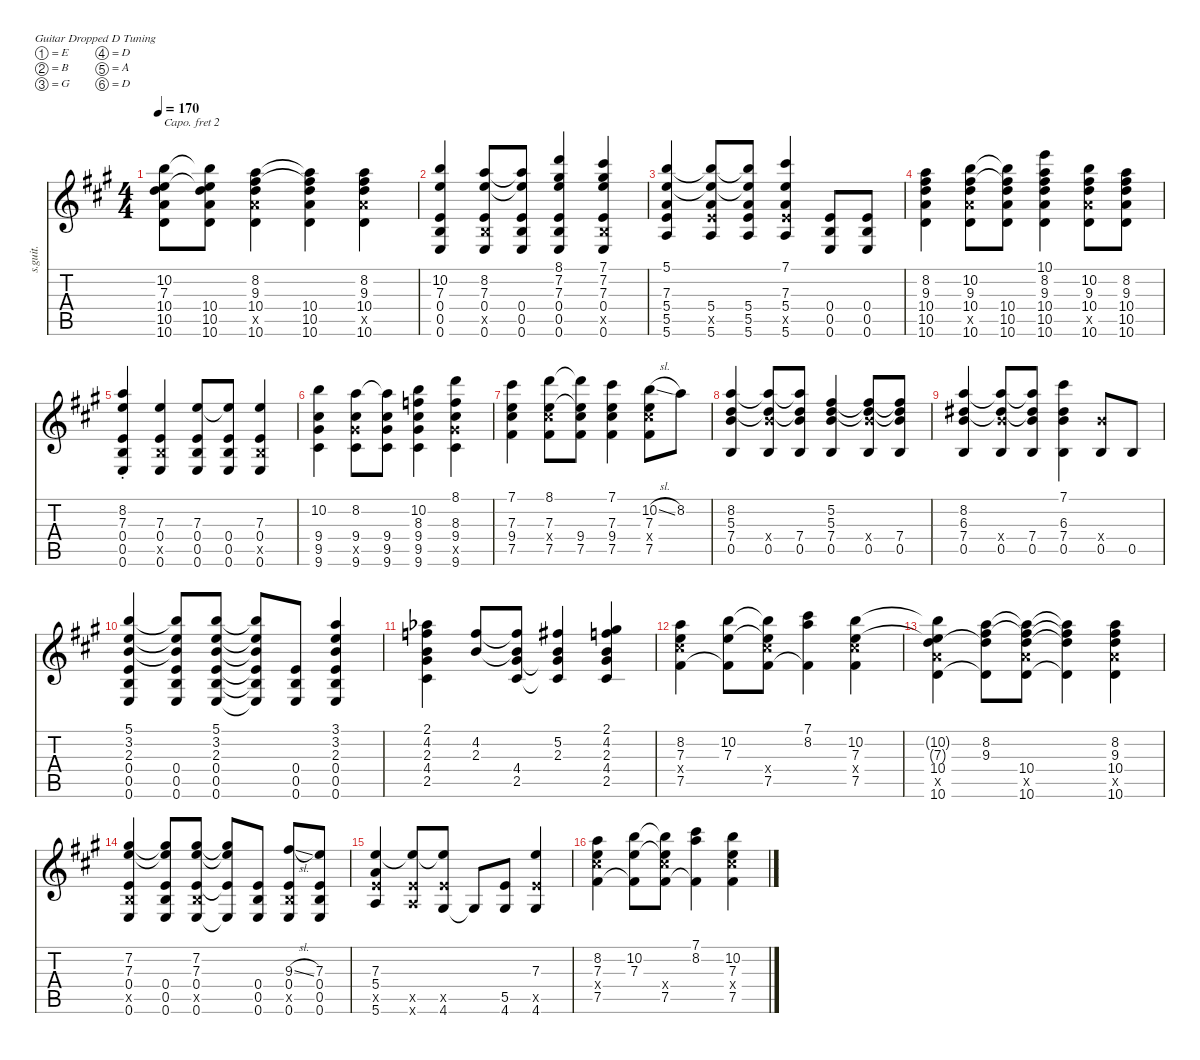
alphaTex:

\defaultSystemsLayout 4
\hideDynamics
\bracketExtendMode nobrackets
\track ("Steel Guitar" "s.guit.") {instrument acousticguitarsteel}
\staff {score tabs}
\capo 2
\tuning (E4 B3 G3 D3 A2 D2)
\ts (4 4)
\tempo 170
\clef g2
\ks a
(10.6{acc forcenatural} 10.5{acc forcenatural} 10.4{acc forcenatural} 10.2{t acc forcenatural} 7.3{t acc forcenatural}).8{dy mf beam Down} (10.4{acc forcenatural} 10.5{acc forcenatural} 10.6{acc forcenatural} 10.2{t acc forcenatural} 7.3{t acc forcenatural}).8{beam Down} (8.2{acc forcenatural} 9.3{acc #} 10.4{acc forcenatural} 10.5{x acc forcenatural} 10.6{acc forcenatural}).4{beam Down} (10.6{acc forcenatural} 10.5{acc forcenatural} 10.4{acc forcenatural} 9.3{t acc #} 8.2{t acc forcenatural}).4{beam Down} (8.2{acc forcenatural} 9.3{acc #} 10.4{acc forcenatural} 10.5{x acc forcenatural} 10.6{acc forcenatural}).4{beam Down} |
(0.6{acc forcenatural} 0.5{acc forcenatural} 0.4{acc forcenatural} 7.3{acc forcenatural} 10.2{acc forcenatural}).4{beam Up} (0.4{acc forcenatural} 0.5{x acc forcenatural} 0.6{acc forcenatural} 8.2{acc forcenatural} 7.3{acc forcenatural}).8{beam Up} (0.4{acc forcenatural} 0.5{acc forcenatural} 0.6{acc forcenatural} 8.2{t acc forcenatural} 7.3{t acc forcenatural}).8{beam Up} (0.6{acc forcenatural} 0.5{acc forcenatural} 0.4{acc forcenatural} 7.2{acc #} 7.3{acc forcenatural} 8.1{acc forcenatural}).4{beam Up} (0.4{acc forcenatural} 0.6{acc forcenatural} 0.5{x acc forcenatural} 7.3{acc forcenatural} 7.2{acc #} 7.1{acc #}).4{beam Up} |
(5.6{acc forcenatural} 5.5{acc forcenatural} 5.4{acc forcenatural} 5.1{acc forcenatural} 7.3{acc forcenatural}).4{beam Up} (5.6{acc forcenatural} 5.5{x acc forcenatural} 5.4{acc forcenatural} 7.3{t acc forcenatural} 5.1{t acc forcenatural}).8{beam Up} (5.6{acc forcenatural} 5.5{acc forcenatural} 5.4{acc forcenatural} 7.3{t acc forcenatural} 5.1{t acc forcenatural}).8{beam Up} (5.6{acc forcenatural} 5.5{x acc forcenatural} 5.4{acc forcenatural} 7.3{acc forcenatural} 7.1{acc #}).4{beam Up} (0.6{acc forcenatural} 0.5{acc forcenatural} 0.4{acc forcenatural}).8{beam Up} (0.4{acc forcenatural} 0.5{acc forcenatural} 0.6{acc forcenatural}).8{beam Up} |
(10.6{acc forcenatural} 10.5{acc forcenatural} 10.4{acc forcenatural} 9.3{acc #} 8.2{acc forcenatural}).4{beam Down} (10.2{acc forcenatural} 9.3{acc #} 10.4{acc forcenatural} 10.5{x acc forcenatural} 10.6{acc forcenatural}).8{beam Down} (10.4{acc forcenatural} 10.5{acc forcenatural} 10.6{acc forcenatural} 9.3{t acc #} 10.2{t acc forcenatural}).8{beam Down} (10.1{acc forcenatural} 8.2{acc forcenatural} 9.3{acc #} 10.4{acc forcenatural} 10.5{acc forcenatural} 10.6{acc forcenatural}).4{beam Down} (10.2{acc forcenatural} 9.3{acc #} 10.6{acc forcenatural} 10.5{x acc forcenatural} 10.4{acc forcenatural}).8{beam Down} (8.2{acc forcenatural} 9.3{acc #} 10.4{acc forcenatural} 10.5{acc forcenatural} 10.6{acc forcenatural}).8{beam Down} |
(8.2{st acc forcenatural} 7.3{st acc forcenatural} 0.4{acc forcenatural} 0.5{acc forcenatural} 0.6{acc forcenatural}).4{beam Up} (7.3{acc forcenatural} 0.6{acc forcenatural} 0.5{x acc forcenatural} 0.4{acc forcenatural}).4{beam Up} (7.3{acc forcenatural} 0.4{acc forcenatural} 0.5{acc forcenatural} 0.6{acc forcenatural}).8{beam Up} (7.3{t acc forcenatural} 0.6{acc forcenatural} 0.5{acc forcenatural} 0.4{acc forcenatural}).8{beam Up} (7.3{acc forcenatural} 0.6{acc forcenatural} 0.5{x acc forcenatural} 0.4{acc forcenatural}).4{beam Up} |
(9.6{acc #} 9.5{acc #} 9.4{acc #} 10.2{acc forcenatural}).4{beam Down} (8.2{acc forcenatural} 9.4{acc #} 9.5{x acc #} 9.6{acc #}).8{beam Down} (9.6{acc #} 9.5{acc #} 9.4{acc #} 8.2{t acc forcenatural}).8{beam Down} (9.6{acc #} 9.5{acc #} 9.4{acc #} 8.3{acc forcenatural} 10.2{acc forcenatural}).4{beam Down} (8.1{acc forcenatural} 8.3{acc forcenatural} 9.4{acc #} 9.5{x acc #} 9.6{acc #}).4{beam Down} |
(7.5{acc #} 9.4{acc #} 7.1{acc #} 7.3{acc forcenatural}).4{beam Down} (8.1{acc forcenatural} 7.5{acc #} 9.4{x acc #} 7.3{acc forcenatural}).8{beam Down} (7.5{acc #} 9.4{acc #} 7.3{t acc forcenatural} 8.1{t acc forcenatural}).8{beam Down} (7.1{acc #} 7.5{acc #} 9.4{acc #} 7.3{acc forcenatural}).4{beam Down} (10.2{sl acc forcenatural} 7.5{acc #} 9.4{x acc #} 7.3{acc forcenatural}).8{beam Down} 8.2{acc forcenatural}.8{beam Down} |
(8.2{acc forcenatural} 5.3{acc forcenatural} 7.4{acc forcenatural} 0.5{acc forcenatural}).4{beam Up} (0.5{acc forcenatural} 7.4{x acc forcenatural} 5.3{t acc forcenatural} 8.2{t acc forcenatural}).8{beam Up} (0.5{acc forcenatural} 7.4{acc forcenatural} 5.3{t acc forcenatural} 8.2{t acc forcenatural}).8{beam Up} (5.2{acc #} 5.3{acc forcenatural} 7.4{acc forcenatural} 0.5{acc forcenatural}).4{beam Up} (0.5{acc forcenatural} 7.4{x acc forcenatural} 5.3{t acc forcenatural} 5.2{t acc #}).8{beam Up} (0.5{acc forcenatural} 7.4{acc forcenatural} 5.3{t acc forcenatural} 5.2{t acc #}).8{beam Up} |
(8.2{acc forcenatural} 6.3{acc #} 7.4{acc forcenatural} 0.5{acc forcenatural}).4{beam Up} (0.5{acc forcenatural} 7.4{x acc forcenatural} 6.3{t acc #} 8.2{t acc forcenatural}).8{beam Up} (0.5{acc forcenatural} 7.4{acc forcenatural} 6.3{t acc #} 8.2{t acc forcenatural}).8{beam Up} (6.3{acc #} 7.4{acc forcenatural} 0.5{acc forcenatural} 7.1{acc #}).4{beam Down} (0.5{acc forcenatural} 7.4{x acc forcenatural}).8{beam Up} 0.5{acc forcenatural}.8{beam Up} |
(5.1{acc forcenatural} 3.2{acc forcenatural} 2.3{acc forcenatural} 0.4{acc forcenatural} 0.5{acc forcenatural} 0.6{acc forcenatural}).4{beam Up} (0.6{acc forcenatural} 0.5{acc forcenatural} 0.4{acc forcenatural} 5.1{t acc forcenatural} 3.2{t acc forcenatural} 2.3{t acc forcenatural}).8{beam Up} (0.6{acc forcenatural} 0.4{acc forcenatural} 0.5{acc forcenatural} 5.1{acc forcenatural} 3.2{acc forcenatural} 2.3{acc forcenatural}).8{beam Up} (0.6{t acc forcenatural} 0.5{t acc forcenatural} 0.4{t acc forcenatural} 2.3{t acc forcenatural} 3.2{t acc forcenatural} 5.1{t acc forcenatural}).8{beam Up} (0.6{acc forcenatural} 0.5{acc forcenatural} 0.4{acc forcenatural}).8{beam Up} (3.1{acc forcenatural} 3.2{acc forcenatural} 2.3{acc forcenatural} 0.4{acc forcenatural} 0.5{acc forcenatural} 0.6{acc forcenatural}).4{beam Up} |
(2.5{acc #} 4.4{acc #} 2.3{acc forcenatural} 4.2{acc forcenatural} 2.1{acc b}).4{beam Down} (4.2{acc forcenatural} 2.3{acc forcenatural}).8{beam Up} (2.5{acc #} 4.4{acc #} 2.3{t acc forcenatural} 4.2{t acc forcenatural}).8{beam Up} (2.3{acc forcenatural} 5.2{acc #} 2.5{t acc #} 4.4{t acc #}).4{beam Up} (2.1{acc #} 4.2{acc forcenatural} 2.3{acc forcenatural} 4.4{acc #} 2.5{acc #}).4{beam Up} |
(7.5{acc #} 9.4{x acc #} 7.3{acc forcenatural} 8.2{acc forcenatural}).4{beam Down} (7.3{acc forcenatural} 10.2{acc forcenatural} 7.5{t acc #}).8{beam Down} (7.5{acc #} 9.4{x acc #} 10.2{t acc forcenatural} 7.3{t acc forcenatural}).8{beam Down} (7.1{acc #} 8.2{acc forcenatural} 7.5{t acc #}).4{beam Down} (10.2{acc forcenatural} 7.3{acc forcenatural} 7.5{acc #} 9.4{x acc #}).4{beam Down} |
(10.6{acc forcenatural} 10.5{x acc forcenatural} 10.4{acc forcenatural} 7.3{t acc forcenatural} 10.2{t acc forcenatural}).4{beam Down} (8.2{acc forcenatural} 9.3{acc #} 10.6{t acc forcenatural} 10.4{t acc forcenatural}).8{beam Down} (10.6{acc forcenatural} 10.5{x acc forcenatural} 10.4{acc forcenatural} 9.3{t acc #} 8.2{t acc forcenatural}).8{beam Down} (10.4{t acc forcenatural} 10.6{t acc forcenatural} 9.3{t acc #} 8.2{t acc forcenatural}).4{beam Down} (8.2{acc forcenatural} 9.3{acc #} 10.6{acc forcenatural} 10.5{x acc forcenatural} 10.4{acc forcenatural}).4{beam Down} |
(0.6{acc forcenatural} 0.5{x acc forcenatural} 0.4{acc forcenatural} 7.3{acc forcenatural} 7.2{acc #}).4{beam Up} (0.6{acc forcenatural} 0.5{acc forcenatural} 0.4{acc forcenatural} 7.3{t acc forcenatural} 7.2{t acc #}).8{beam Up} (7.2{acc #} 7.3{acc forcenatural} 0.4{acc forcenatural} 0.5{x acc forcenatural} 0.6{acc forcenatural}).8{beam Up} (0.6{t acc forcenatural} 0.4{t acc forcenatural} 7.3{t acc forcenatural} 7.2{t acc #}).8{beam Up} (0.6{acc forcenatural} 0.5{acc forcenatural} 0.4{acc forcenatural}).8{beam Up} (9.3{sl acc #} 0.4{acc forcenatural} 0.5{x acc forcenatural} 0.6{acc forcenatural}).8{beam Up} (7.3{acc forcenatural} 0.4{acc forcenatural} 0.5{acc forcenatural} 0.6{acc forcenatural}).8{beam Up} |
(7.3{acc forcenatural} 5.6{acc forcenatural} 5.5{x acc forcenatural} 5.4{acc forcenatural}).4{beam Up} (5.6{x acc forcenatural} 5.5{x acc forcenatural} 7.3{t acc forcenatural}).8{beam Up} (4.6{acc #} 5.5{x acc forcenatural} 7.3{t acc forcenatural}).8{beam Up} 4.6{t acc #}.8{beam Up} (4.6{acc #} 5.5{acc forcenatural}).8{beam Up} (4.6{acc #} 5.5{x acc forcenatural} 7.3{acc forcenatural}).4{beam Up} |
(7.5{acc #} 9.4{x acc #} 7.3{acc forcenatural} 8.2{acc forcenatural}).4{beam Down} (7.3{acc forcenatural} 10.2{acc forcenatural} 7.5{t acc #}).8{beam Down} (7.5{acc #} 9.4{x acc #} 10.2{t acc forcenatural} 7.3{t acc forcenatural}).8{beam Down} (7.1{acc #} 8.2{acc forcenatural} 7.5{t acc #}).4{beam Down} (10.2{acc forcenatural} 7.3{acc forcenatural} 7.5{acc #} 9.4{x acc #}).4{beam Down}
